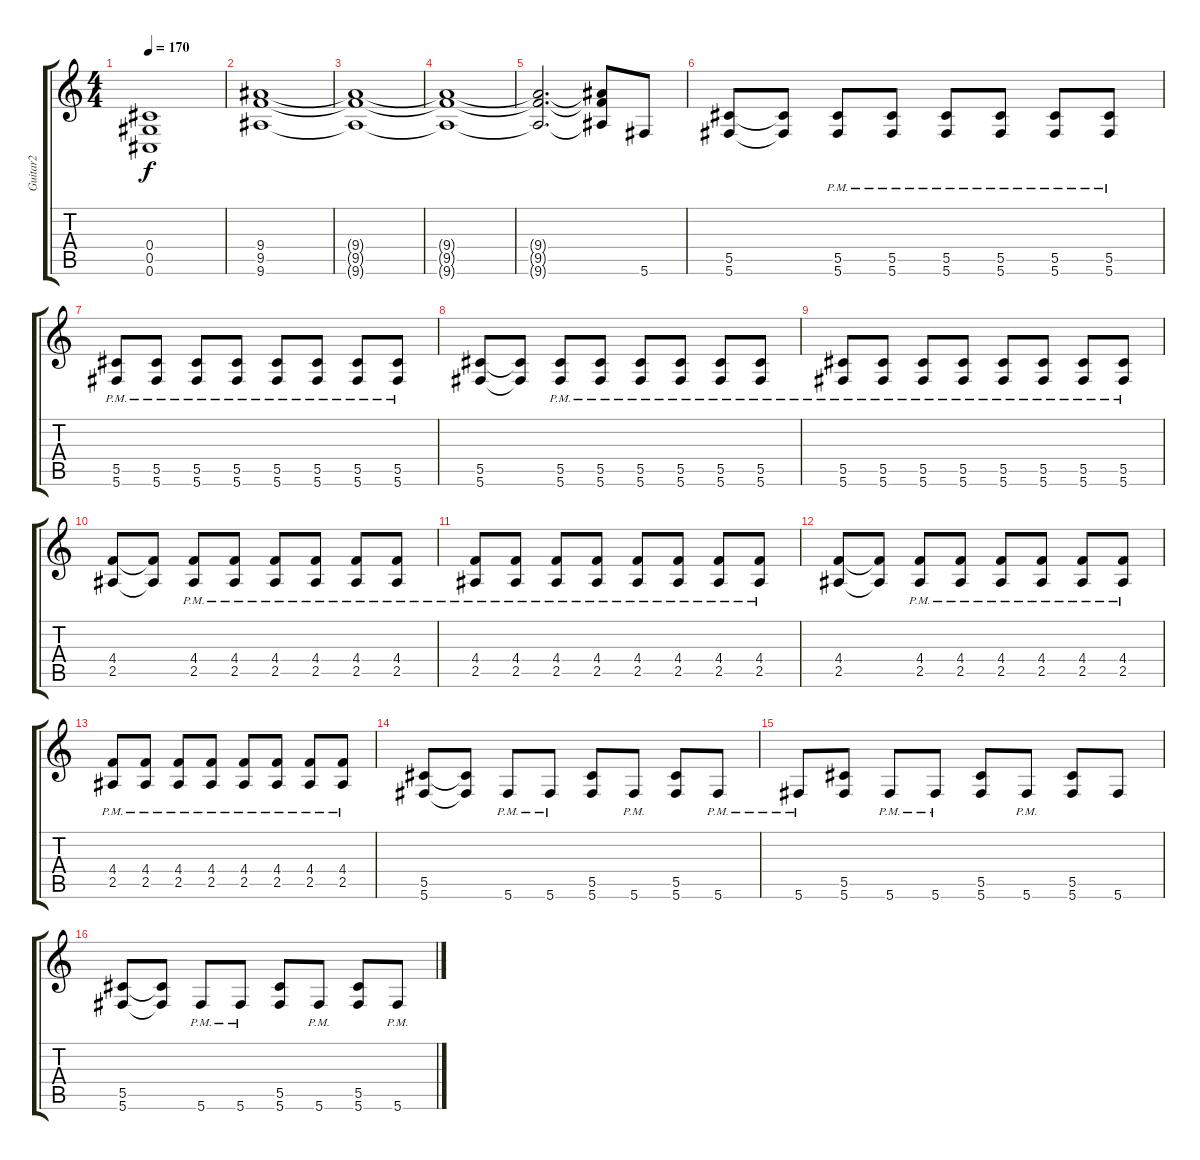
\track ("Guitar2" "Guitar2") {instrument distortionguitar}
\staff {score tabs}
\tuning (Eb4 Bb3 Gb3 Db3 Ab2 Db2) {hide}
\ts (4 4)
\tempo 170
\clef g2
\ks c
(0.4{t} 0.5{t} 0.6{t}).1{dy f} |
(9.4 9.5 9.6).1 |
(9.4{t} 9.5{t} 9.6{t}).1 |
(9.4{t} 9.5{t} 9.6{t}).1 |
(9.4{t} 9.5{t} 9.6{t}).2{d} (9.4{t} 9.5{t} 9.6{t}).8 5.6.8 |
(5.5 5.6).8{volume 12} (5.5{t} 5.6{t}).8 (5.5{pm} 5.6{pm}).8 (5.5{pm} 5.6{pm}).8 (5.5{pm} 5.6{pm}).8 (5.5{pm} 5.6{pm}).8 (5.5{pm} 5.6{pm}).8 (5.5{pm} 5.6{pm}).8 |
(5.5{pm} 5.6{pm}).8 (5.5{pm} 5.6{pm}).8 (5.5{pm} 5.6{pm}).8 (5.5{pm} 5.6{pm}).8 (5.5{pm} 5.6{pm}).8 (5.5{pm} 5.6{pm}).8 (5.5{pm} 5.6{pm}).8 (5.5{pm} 5.6{pm}).8 |
(5.5 5.6).8 (5.5{t} 5.6{t}).8 (5.5{pm} 5.6{pm}).8 (5.5{pm} 5.6{pm}).8 (5.5{pm} 5.6{pm}).8 (5.5{pm} 5.6{pm}).8 (5.5{pm} 5.6{pm}).8 (5.5{pm} 5.6{pm}).8 |
(5.5{pm} 5.6{pm}).8 (5.5{pm} 5.6{pm}).8 (5.5{pm} 5.6{pm}).8 (5.5{pm} 5.6{pm}).8 (5.5{pm} 5.6{pm}).8 (5.5{pm} 5.6{pm}).8 (5.5{pm} 5.6{pm}).8 (5.5{pm} 5.6{pm}).8 |
(4.4 2.5).8 (4.4{t} 2.5{t}).8 (4.4{pm} 2.5{pm}).8 (4.4{pm} 2.5{pm}).8 (4.4{pm} 2.5{pm}).8 (4.4{pm} 2.5{pm}).8 (4.4{pm} 2.5{pm}).8 (4.4{pm} 2.5{pm}).8 |
(4.4{pm} 2.5{pm}).8 (4.4{pm} 2.5{pm}).8 (4.4{pm} 2.5{pm}).8 (4.4{pm} 2.5{pm}).8 (4.4{pm} 2.5{pm}).8 (4.4{pm} 2.5{pm}).8 (4.4{pm} 2.5{pm}).8 (4.4{pm} 2.5{pm}).8 |
(4.4 2.5).8 (4.4{t} 2.5{t}).8 (4.4{pm} 2.5{pm}).8 (4.4{pm} 2.5{pm}).8 (4.4{pm} 2.5{pm}).8 (4.4{pm} 2.5{pm}).8 (4.4{pm} 2.5{pm}).8 (4.4{pm} 2.5{pm}).8 |
(4.4{pm} 2.5{pm}).8 (4.4{pm} 2.5{pm}).8 (4.4{pm} 2.5{pm}).8 (4.4{pm} 2.5{pm}).8 (4.4{pm} 2.5{pm}).8 (4.4{pm} 2.5{pm}).8 (4.4{pm} 2.5{pm}).8 (4.4{pm} 2.5{pm}).8 |
(5.5 5.6).8 (5.5{t} 5.6{t}).8 5.6{pm}.8 5.6{pm}.8 (5.5 5.6).8 5.6{pm}.8 (5.5 5.6).8 5.6{pm}.8 |
5.6{pm}.8 (5.5 5.6).8 5.6{pm}.8 5.6{pm}.8 (5.5 5.6).8 5.6{pm}.8 (5.5 5.6).8 5.6.8 |
(5.5 5.6).8 (5.5{t} 5.6{t}).8 5.6{pm}.8 5.6{pm}.8 (5.5 5.6).8 5.6{pm}.8 (5.5 5.6).8 5.6{pm}.8
